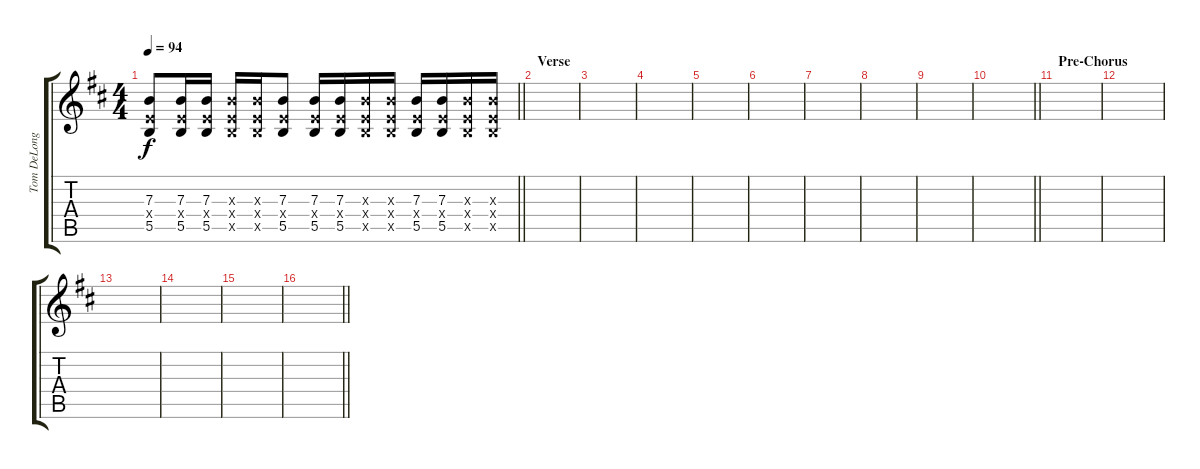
\track ("Tom DeLonge 1" "Tom DeLong") {instrument distortionguitar}
\staff {score tabs}
\tuning (Db4 Ab3 E3 B2 Gb2 Db2) {hide}
\ts (4 4)
\tempo 94
\clef g2
\barLineRight lightlight
\ks d
(7.3 5.4{x} 5.5).8{dy f} (7.3 5.4{x} 5.5).16 (7.3 5.4{x} 5.5).16 (7.3{x} 5.4{x} 5.5{x}).16 (7.3{x} 5.4{x} 5.5{x}).16 (7.3 5.4{x} 5.5).8 (7.3 5.4{x} 5.5).16 (7.3 5.4{x} 5.5).16 (7.3{x} 5.4{x} 5.5{x}).16 (7.3{x} 5.4{x} 5.5{x}).16 (7.3 5.4{x} 5.5).16 (7.3 5.4{x} 5.5).16 (7.3{x} 5.4{x} 5.5{x}).16 (7.3{x} 5.4{x} 5.5{x}).16 |
\section ("" "Verse")
|
|
|
|
|
|
|
|
\barLineRight lightlight
|
\section ("" "Pre-Chorus")
|
|
|
|
|
\barLineRight lightlight
